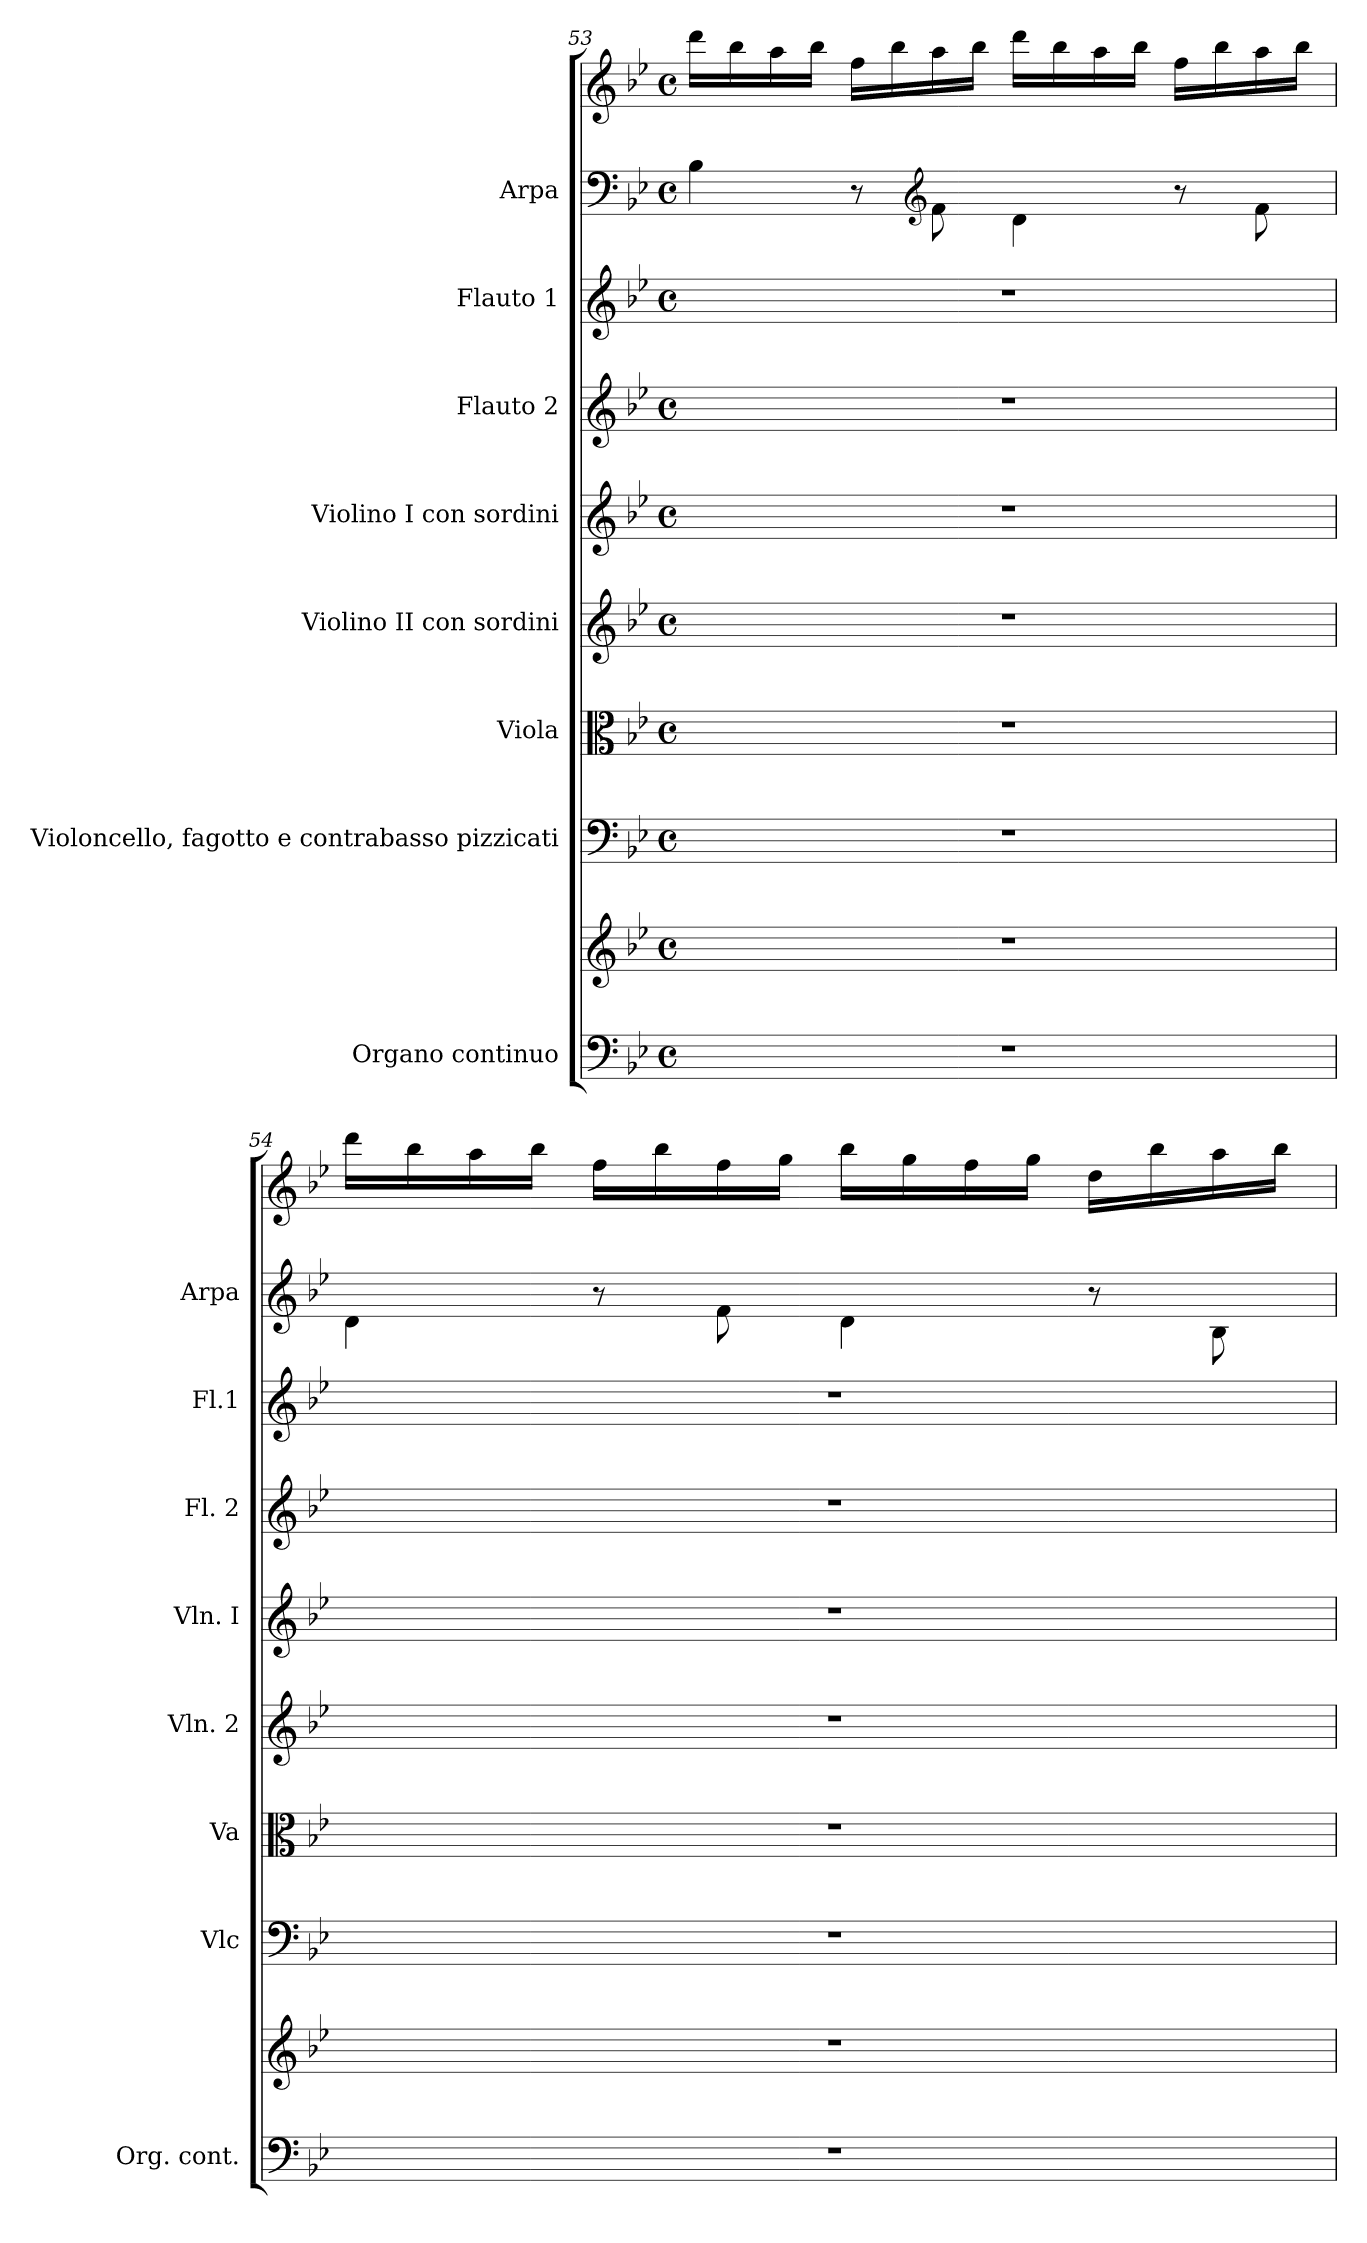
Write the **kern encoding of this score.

**kern	**kern	**kern	**kern	**kern	**kern	**kern	**kern	**kern	**kern
*part8	*part8	*part7	*part6	*part5	*part4	*part3	*part2	*part1	*part1
*staff10	*staff9	*staff8	*staff7	*staff6	*staff5	*staff4	*staff3	*staff2	*staff1
*I"Organo  continuo	*	*I"Violoncello, fagotto e contrabasso pizzicati	*I"Viola	*I"Violino II con sordini	*I"Violino I  con sordini	*I"Flauto 2	*I"Flauto 1	*I"Arpa	*
*I'Org.  cont.	*	*I'Vlc	*I'Va	*I'Vln. 2	*I'Vln. I	*I'Fl. 2	*I'Fl.1	*I'Arpa	*
*clefF4	*clefG2	*clefF4	*clefC3	*clefG2	*clefG2	*clefG2	*clefG2	*clefF4	*clefG2
*k[b-e-]	*k[b-e-]	*k[b-e-]	*k[b-e-]	*k[b-e-]	*k[b-e-]	*k[b-e-]	*k[b-e-]	*k[b-e-]	*k[b-e-]
*M4/4	*M4/4	*M4/4	*M4/4	*M4/4	*M4/4	*M4/4	*M4/4	*M4/4	*M4/4
*met(c)	*met(c)	*met(c)	*met(c)	*met(c)	*met(c)	*met(c)	*met(c)	*met(c)	*met(c)
=53	=53	=53	=53	=53	=53	=53	=53	=53	=53
1r	1r	1r	1r	1r	1r	1r	1r	4B-\	16ddd\LL
.	.	.	.	.	.	.	.	.	16bb-\
.	.	.	.	.	.	.	.	.	16aa\
.	.	.	.	.	.	.	.	.	16bb-\JJ
.	.	.	.	.	.	.	.	8r	16ff\LL
.	.	.	.	.	.	.	.	.	16bb-\
*	*	*	*	*	*	*	*	*clefG2	*
.	.	.	.	.	.	.	.	8f\	16aa\
.	.	.	.	.	.	.	.	.	16bb-\JJ
.	.	.	.	.	.	.	.	4d\	16ddd\LL
.	.	.	.	.	.	.	.	.	16bb-\
.	.	.	.	.	.	.	.	.	16aa\
.	.	.	.	.	.	.	.	.	16bb-\JJ
.	.	.	.	.	.	.	.	8r	16ff\LL
.	.	.	.	.	.	.	.	.	16bb-\
.	.	.	.	.	.	.	.	8f\	16aa\
.	.	.	.	.	.	.	.	.	16bb-\JJ
=54	=54	=54	=54	=54	=54	=54	=54	=54	=54
1r	1r	1r	1r	1r	1r	1r	1r	4d\	16ddd\LL
.	.	.	.	.	.	.	.	.	16bb-\
.	.	.	.	.	.	.	.	.	16aa\
.	.	.	.	.	.	.	.	.	16bb-\JJ
.	.	.	.	.	.	.	.	8r	16ff\LL
.	.	.	.	.	.	.	.	.	16bb-\
.	.	.	.	.	.	.	.	8f\	16ff\
.	.	.	.	.	.	.	.	.	16gg\JJ
.	.	.	.	.	.	.	.	4d\	16bb-\LL
.	.	.	.	.	.	.	.	.	16gg\
.	.	.	.	.	.	.	.	.	16ff\
.	.	.	.	.	.	.	.	.	16gg\JJ
.	.	.	.	.	.	.	.	8r	16dd\LL
.	.	.	.	.	.	.	.	.	16bb-\
.	.	.	.	.	.	.	.	8B-\	16aa\
.	.	.	.	.	.	.	.	.	16bb-\JJ
=	=	=	=	=	=	=	=	=	=
*-	*-	*-	*-	*-	*-	*-	*-	*-	*-
